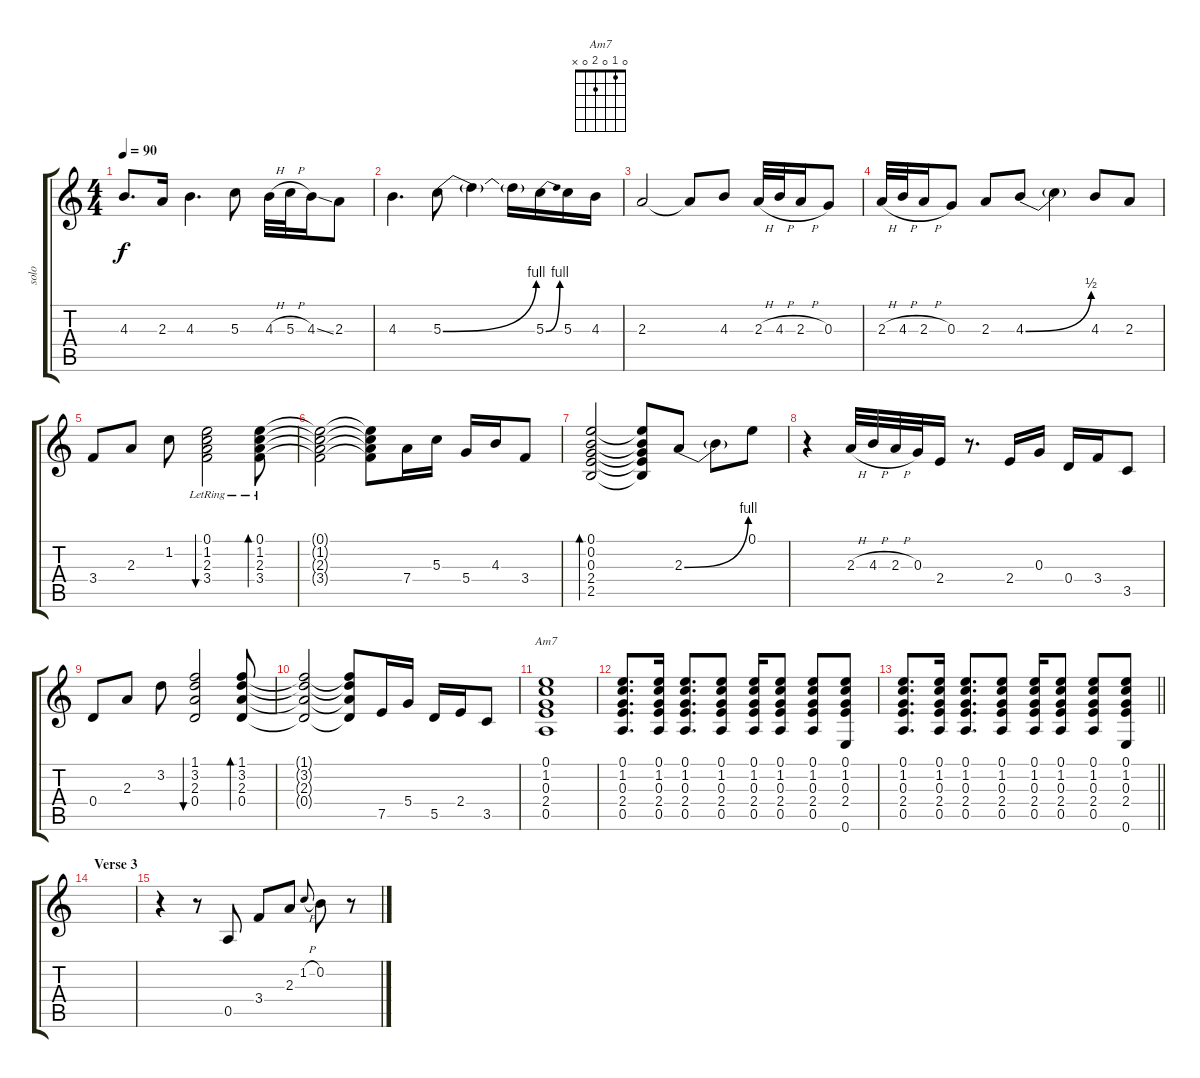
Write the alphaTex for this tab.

\track ("solo" "solo") {instrument electricguitarjazz}
\staff {score tabs}
\tuning (E4 B3 G3 D3 A2 E2) {hide}
\chord ("Am7" 0 1 0 2 0 x)
\ts (4 4)
\tempo 90
\clef g2
\ks aminor
4.3.8{d dy f} 2.3.16 4.3.4{d} 5.3.8 4.3{h}.32 5.3{h}.32 4.3{ss}.16 2.3.8 |
4.3.4{d} 5.3{be (bend 0 0 60 4)}.8 5.3{t}.4 5.3{t}.16 5.3{be (bend 0 0 60 4)}.16 5.3.16 4.3.16 |
2.3.2 2.3{t}.8 4.3.8 2.3{h}.32 4.3{h}.32 2.3{h}.16 0.3.8 |
2.3{h}.32 4.3{h}.32 2.3{h}.16 0.3.8 2.3.8 4.3{be (bend 0 0 60 2)}.8 4.3{t}.4 4.3.8 2.3.8 |
3.4.8 2.3.8 1.2.8 (0.1{lr} 1.2{lr} 2.3{lr} 3.4{lr}).2{bu 30} (0.1{lr} 1.2{lr} 2.3{lr} 3.4{lr}).8{bd 30} |
(0.1{t} 1.2{t} 2.3{t} 3.4{t}).2 (0.1{t} 1.2{t} 2.3{t} 3.4{t}).8 7.4.16 5.3.16 5.4.16 4.3.16 3.4.8 |
(0.1 0.2 0.3 2.4 2.5).2{bd 30} (0.1{t} 0.2{t} 0.3{t} 2.4{t} 2.5{t}).8 2.3{be (bend 0 0 60 4)}.8 2.3{t}.8 0.1.8 |
r.4 2.3{h}.32 4.3{h}.32 2.3{h}.32 0.3.32 2.4.16 r.8{d} 2.4.16 0.3.16 0.4.16 3.4.16 3.5.8 |
0.4.8 2.3.8 3.2.8 (1.1 3.2 2.3 0.4).2{bu 30} (1.1 3.2 2.3 0.4).8{bd 30} |
(1.1{t} 3.2{t} 2.3{t} 0.4{t}).2 (1.1{t} 3.2{t} 2.3{t} 0.4{t}).8 7.5.16 5.4.16 5.5.16 2.4.16 3.5.8 |
(0.1 1.2 0.3 2.4 0.5).1{ch "Am7"} |
(0.1 1.2 0.3 2.4 0.5).8{d volume 6} (0.1 1.2 0.3 2.4 0.5).16 (0.1 1.2 0.3 2.4 0.5).8{d} (0.1 1.2 0.3 2.4 0.5).8 (0.1 1.2 0.3 2.4 0.5).16 (0.1 1.2 0.3 2.4 0.5).8 (0.1 1.2 0.3 2.4 0.5).8 (0.1 1.2 0.3 2.4 0.6).8 |
\barLineRight lightlight
(0.1 1.2 0.3 2.4 0.5).8{d} (0.1 1.2 0.3 2.4 0.5).16 (0.1 1.2 0.3 2.4 0.5).8{d} (0.1 1.2 0.3 2.4 0.5).8 (0.1 1.2 0.3 2.4 0.5).16 (0.1 1.2 0.3 2.4 0.5).8 (0.1 1.2 0.3 2.4 0.5).8 (0.1 1.2 0.3 2.4 0.6).8 |
\section ("" "Verse 3")
|
r.4{volume 13} r.8 0.5.8 3.4.8 2.3.8 1.2{h}.8{gr onbeat} 0.2.8 r.8
